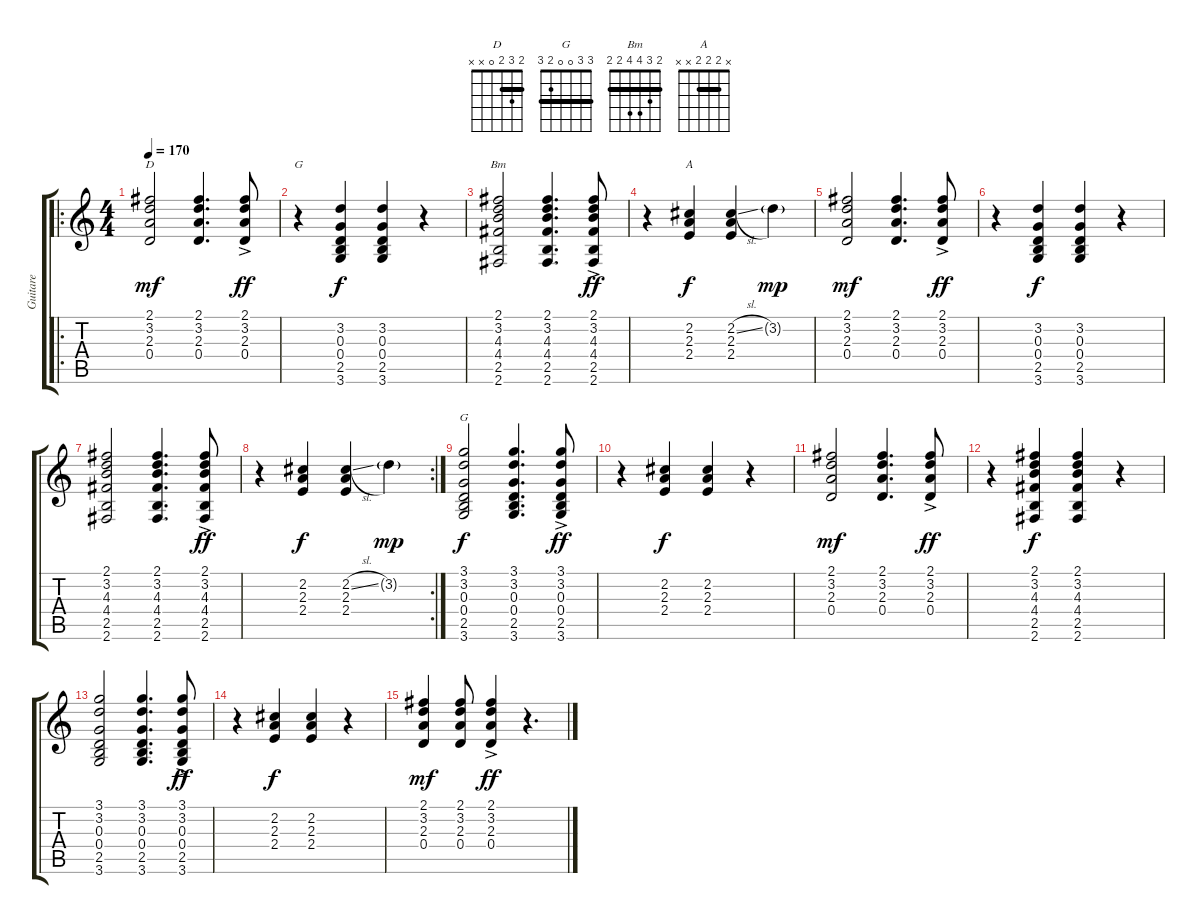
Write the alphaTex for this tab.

\track ("Guitare" "Guitare") {instrument acousticguitarsteel}
\staff {score tabs}
\tuning (E4 B3 G3 D3 A2 E2) {hide}
\chord ("D" 2 3 2 0 x x) {barre 2}
\chord ("G" x 3 0 0 2 3)
\chord ("Bm" 2 3 4 4 2 2) {barre 2}
\chord ("A" x 2 2 2 x x) {barre 2}
\chord ("G" 3 3 0 0 2 3) {barre 3}
\ro
\ts (4 4)
\tempo 170
\clef g2
\ks c
(2.1 3.2 2.3 0.4).2{ch "D" dy mf} (2.1 3.2 2.3 0.4).4{d} (2.1{ac} 3.2{ac} 2.3{ac} 0.4{ac}).8{dy ff} |
r.4{ch "G"} (3.2 0.3 0.4 2.5 3.6).4{dy f} (3.2 0.3 0.4 2.5 3.6).4 r.4 |
(2.1 3.2 4.3 4.4 2.5 2.6).2{ch "Bm"} (2.1 3.2 4.3 4.4 2.5 2.6).4{d} (2.1{ac} 3.2{ac} 4.3{ac} 4.4{ac} 2.5{ac} 2.6{ac}).8{dy ff} |
r.4 (2.2 2.3 2.4).4{ch "A" dy f} (2.2{sl} 2.3 2.4).4 3.2{g}.4{dy mp} |
(2.1 3.2 2.3 0.4).2{dy mf} (2.1 3.2 2.3 0.4).4{d} (2.1{ac} 3.2{ac} 2.3{ac} 0.4{ac}).8{dy ff} |
r.4 (3.2 0.3 0.4 2.5 3.6).4{dy f} (3.2 0.3 0.4 2.5 3.6).4 r.4 |
(2.1 3.2 4.3 4.4 2.5 2.6).2 (2.1 3.2 4.3 4.4 2.5 2.6).4{d} (2.1{ac} 3.2{ac} 4.3{ac} 4.4{ac} 2.5{ac} 2.6{ac}).8{dy ff} |
\rc 2
r.4 (2.2 2.3 2.4).4{dy f} (2.2{sl} 2.3 2.4).4 3.2{g}.4{dy mp} |
(3.1 3.2 0.3 0.4 2.5 3.6).2{ch "G" dy f} (3.1 3.2 0.3 0.4 2.5 3.6).4{d} (3.1{ac} 3.2{ac} 0.3{ac} 0.4{ac} 2.5{ac} 3.6{ac}).8{dy ff} |
r.4 (2.2 2.3 2.4).4{dy f} (2.2 2.3 2.4).4 r.4 |
(2.1 3.2 2.3 0.4).2{dy mf} (2.1 3.2 2.3 0.4).4{d} (2.1{ac} 3.2{ac} 2.3{ac} 0.4{ac}).8{dy ff} |
r.4 (2.1 3.2 4.3 4.4 2.5 2.6).4{dy f} (2.1 3.2 4.3 4.4 2.5 2.6).4 r.4 |
(3.1 3.2 0.3 0.4 2.5 3.6).2 (3.1 3.2 0.3 0.4 2.5 3.6).4{d} (3.1{ac} 3.2{ac} 0.3{ac} 0.4{ac} 2.5{ac} 3.6{ac}).8{dy ff} |
r.4 (2.2 2.3 2.4).4{dy f} (2.2 2.3 2.4).4 r.4 |
(2.1 3.2 2.3 0.4).4{dy mf} (2.1 3.2 2.3 0.4).8 (2.1{ac} 3.2{ac} 2.3{ac} 0.4{ac}).4{dy ff} r.4{d}
